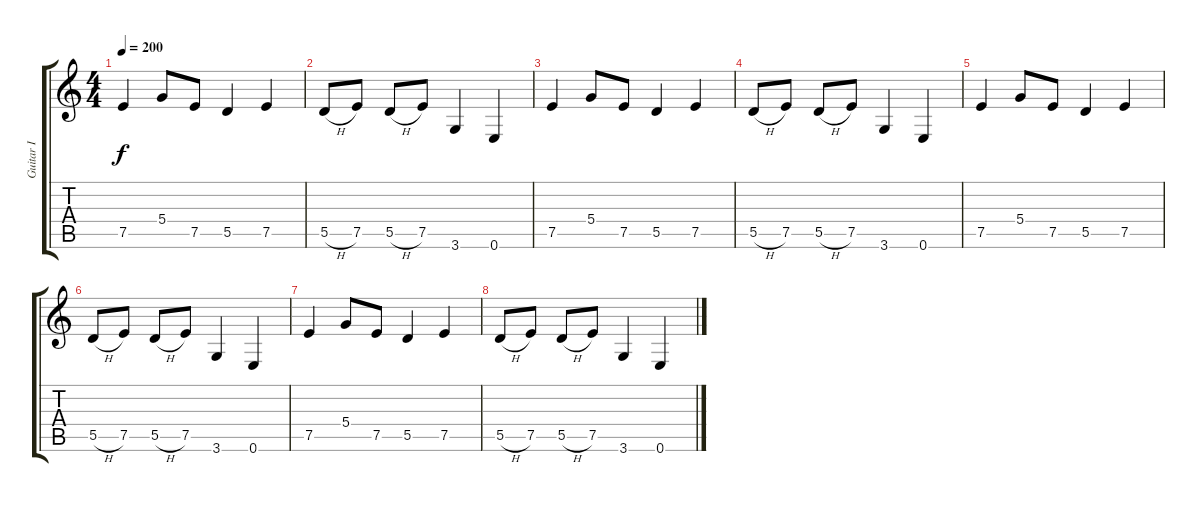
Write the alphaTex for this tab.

\track ("Guitar I" "Guitar I") {instrument electricguitarclean}
\staff {score tabs}
\tuning (E4 B3 G3 D3 A2 E2) {hide}
\ts (4 4)
\tempo 200
\clef g2
\ks c
7.5.4{dy f} 5.4.8 7.5.8 5.5.4 7.5.4 |
5.5{h}.8 7.5.8 5.5{h}.8 7.5.8 3.6.4 0.6.4 |
7.5.4 5.4.8 7.5.8 5.5.4 7.5.4 |
5.5{h}.8 7.5.8 5.5{h}.8 7.5.8 3.6.4 0.6.4 |
7.5.4{volume 6} 5.4.8 7.5.8 5.5.4 7.5.4 |
5.5{h}.8 7.5.8 5.5{h}.8 7.5.8 3.6.4 0.6.4 |
7.5.4{volume 0} 5.4.8 7.5.8 5.5.4 7.5.4 |
5.5{h}.8 7.5.8 5.5{h}.8 7.5.8 3.6.4 0.6.4
